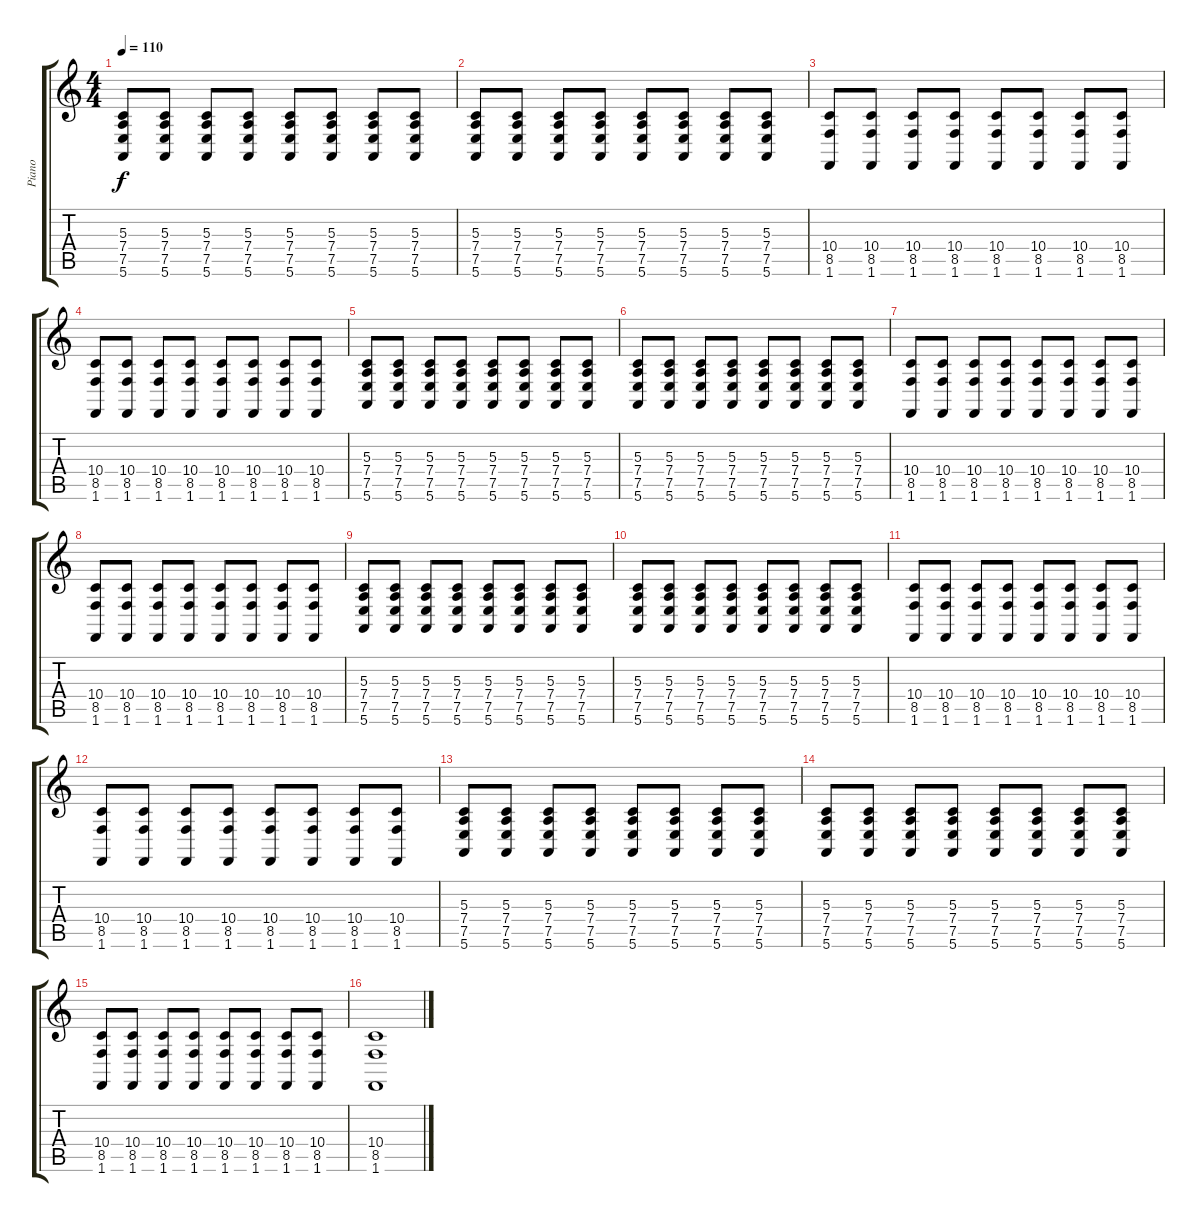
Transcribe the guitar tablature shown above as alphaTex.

\track ("Piano" "Piano") {instrument brightacousticpiano}
\staff {score tabs}
\tuning (E4 B3 G3 D3 A2 E2) {hide}
\ts (4 4)
\tempo 110
\clef g2
\ks c
(5.3 7.4 7.5 5.6).8{dy f volume 10} (5.3 7.4 7.5 5.6).8 (5.3 7.4 7.5 5.6).8 (5.3 7.4 7.5 5.6).8 (5.3 7.4 7.5 5.6).8 (5.3 7.4 7.5 5.6).8 (5.3 7.4 7.5 5.6).8 (5.3 7.4 7.5 5.6).8 |
(5.3 7.4 7.5 5.6).8 (5.3 7.4 7.5 5.6).8 (5.3 7.4 7.5 5.6).8 (5.3 7.4 7.5 5.6).8 (5.3 7.4 7.5 5.6).8 (5.3 7.4 7.5 5.6).8 (5.3 7.4 7.5 5.6).8 (5.3 7.4 7.5 5.6).8 |
(10.4 8.5 1.6).8 (10.4 8.5 1.6).8 (10.4 8.5 1.6).8 (10.4 8.5 1.6).8 (10.4 8.5 1.6).8 (10.4 8.5 1.6).8 (10.4 8.5 1.6).8 (10.4 8.5 1.6).8 |
(10.4 8.5 1.6).8 (10.4 8.5 1.6).8 (10.4 8.5 1.6).8 (10.4 8.5 1.6).8 (10.4 8.5 1.6).8 (10.4 8.5 1.6).8 (10.4 8.5 1.6).8 (10.4 8.5 1.6).8 |
(5.3 7.4 7.5 5.6).8 (5.3 7.4 7.5 5.6).8 (5.3 7.4 7.5 5.6).8 (5.3 7.4 7.5 5.6).8 (5.3 7.4 7.5 5.6).8 (5.3 7.4 7.5 5.6).8 (5.3 7.4 7.5 5.6).8 (5.3 7.4 7.5 5.6).8 |
(5.3 7.4 7.5 5.6).8 (5.3 7.4 7.5 5.6).8 (5.3 7.4 7.5 5.6).8 (5.3 7.4 7.5 5.6).8 (5.3 7.4 7.5 5.6).8 (5.3 7.4 7.5 5.6).8 (5.3 7.4 7.5 5.6).8 (5.3 7.4 7.5 5.6).8 |
(10.4 8.5 1.6).8 (10.4 8.5 1.6).8 (10.4 8.5 1.6).8 (10.4 8.5 1.6).8 (10.4 8.5 1.6).8 (10.4 8.5 1.6).8 (10.4 8.5 1.6).8 (10.4 8.5 1.6).8 |
(10.4 8.5 1.6).8 (10.4 8.5 1.6).8 (10.4 8.5 1.6).8 (10.4 8.5 1.6).8 (10.4 8.5 1.6).8 (10.4 8.5 1.6).8 (10.4 8.5 1.6).8 (10.4 8.5 1.6).8 |
(5.3 7.4 7.5 5.6).8 (5.3 7.4 7.5 5.6).8 (5.3 7.4 7.5 5.6).8 (5.3 7.4 7.5 5.6).8 (5.3 7.4 7.5 5.6).8 (5.3 7.4 7.5 5.6).8 (5.3 7.4 7.5 5.6).8 (5.3 7.4 7.5 5.6).8 |
(5.3 7.4 7.5 5.6).8 (5.3 7.4 7.5 5.6).8 (5.3 7.4 7.5 5.6).8 (5.3 7.4 7.5 5.6).8 (5.3 7.4 7.5 5.6).8 (5.3 7.4 7.5 5.6).8 (5.3 7.4 7.5 5.6).8 (5.3 7.4 7.5 5.6).8 |
(10.4 8.5 1.6).8 (10.4 8.5 1.6).8 (10.4 8.5 1.6).8 (10.4 8.5 1.6).8 (10.4 8.5 1.6).8 (10.4 8.5 1.6).8 (10.4 8.5 1.6).8 (10.4 8.5 1.6).8 |
(10.4 8.5 1.6).8 (10.4 8.5 1.6).8 (10.4 8.5 1.6).8 (10.4 8.5 1.6).8 (10.4 8.5 1.6).8 (10.4 8.5 1.6).8 (10.4 8.5 1.6).8 (10.4 8.5 1.6).8 |
(5.3 7.4 7.5 5.6).8 (5.3 7.4 7.5 5.6).8 (5.3 7.4 7.5 5.6).8 (5.3 7.4 7.5 5.6).8 (5.3 7.4 7.5 5.6).8 (5.3 7.4 7.5 5.6).8 (5.3 7.4 7.5 5.6).8 (5.3 7.4 7.5 5.6).8 |
(5.3 7.4 7.5 5.6).8 (5.3 7.4 7.5 5.6).8 (5.3 7.4 7.5 5.6).8 (5.3 7.4 7.5 5.6).8 (5.3 7.4 7.5 5.6).8 (5.3 7.4 7.5 5.6).8 (5.3 7.4 7.5 5.6).8 (5.3 7.4 7.5 5.6).8 |
(10.4 8.5 1.6).8 (10.4 8.5 1.6).8 (10.4 8.5 1.6).8 (10.4 8.5 1.6).8 (10.4 8.5 1.6).8 (10.4 8.5 1.6).8 (10.4 8.5 1.6).8 (10.4 8.5 1.6).8 |
(10.4 8.5 1.6).1
